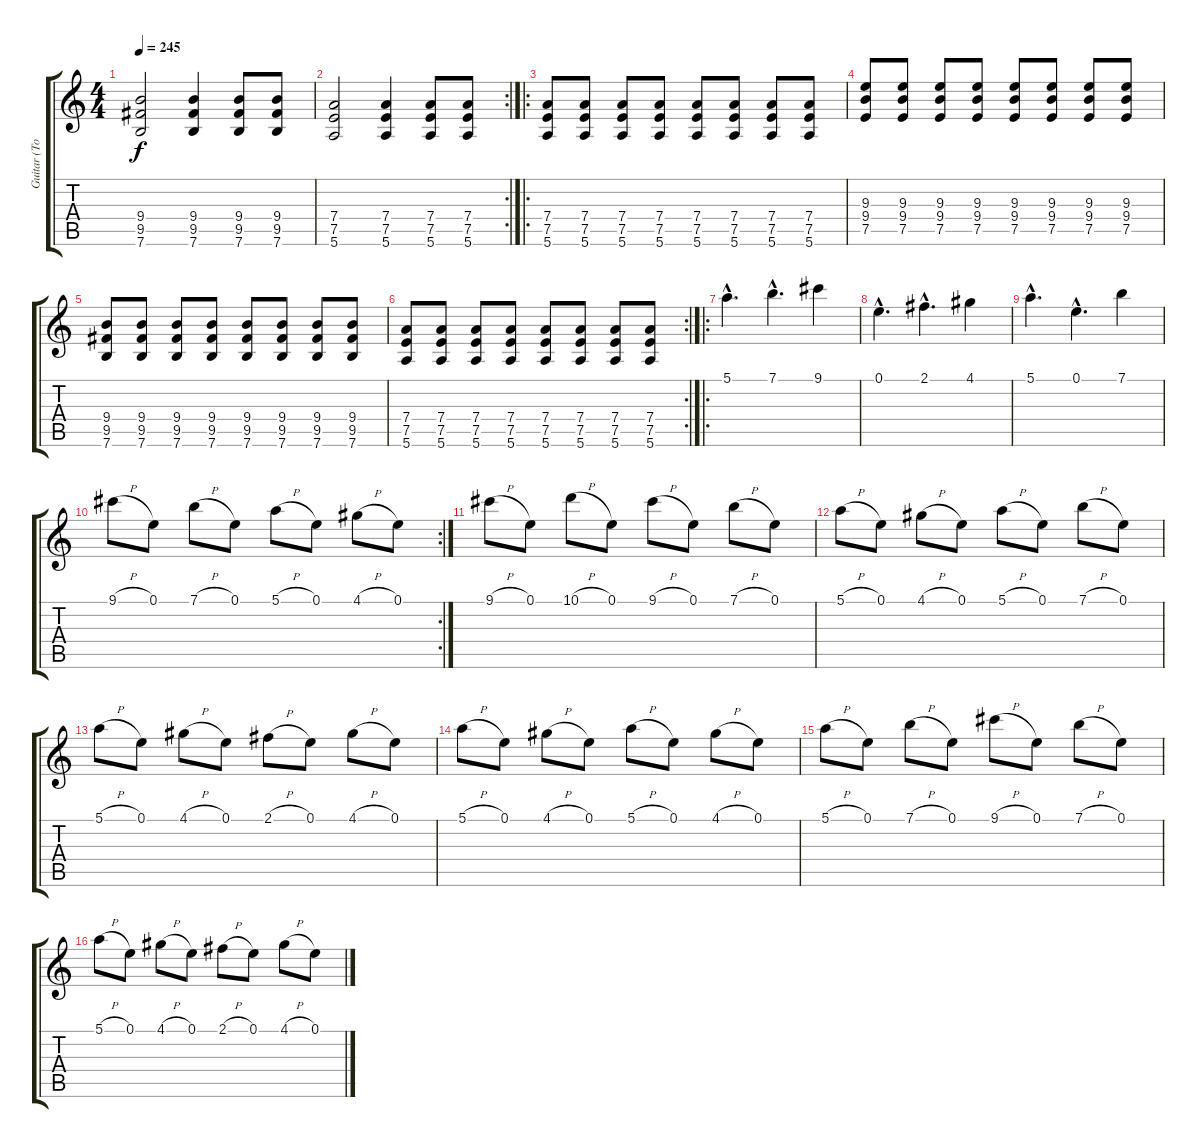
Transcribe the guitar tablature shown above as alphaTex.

\track ("Guitar (Tom DeLonge)" "Guitar (To") {instrument distortionguitar}
\staff {score tabs}
\tuning (E4 B3 G3 D3 A2 E2) {hide}
\ts (4 4)
\tempo 245
\clef g2
\ks c
(9.4 9.5 7.6).2{dy f} (9.4 9.5 7.6).4 (9.4 9.5 7.6).8 (9.4 9.5 7.6).8 |
\rc 2
(7.4 7.5 5.6).2 (7.4 7.5 5.6).4 (7.4 7.5 5.6).8 (7.4 7.5 5.6).8 |
\ro
(7.4 7.5 5.6).8 (7.4 7.5 5.6).8 (7.4 7.5 5.6).8 (7.4 7.5 5.6).8 (7.4 7.5 5.6).8 (7.4 7.5 5.6).8 (7.4 7.5 5.6).8 (7.4 7.5 5.6).8 |
(9.3 9.4 7.5).8 (9.3 9.4 7.5).8 (9.3 9.4 7.5).8 (9.3 9.4 7.5).8 (9.3 9.4 7.5).8 (9.3 9.4 7.5).8 (9.3 9.4 7.5).8 (9.3 9.4 7.5).8 |
(9.4 9.5 7.6).8 (9.4 9.5 7.6).8 (9.4 9.5 7.6).8 (9.4 9.5 7.6).8 (9.4 9.5 7.6).8 (9.4 9.5 7.6).8 (9.4 9.5 7.6).8 (9.4 9.5 7.6).8 |
\rc 2
(7.4 7.5 5.6).8 (7.4 7.5 5.6).8 (7.4 7.5 5.6).8 (7.4 7.5 5.6).8 (7.4 7.5 5.6).8 (7.4 7.5 5.6).8 (7.4 7.5 5.6).8 (7.4 7.5 5.6).8 |
\ro
5.1{hac}.4{d} 7.1{hac}.4{d} 9.1.4 |
0.1{hac}.4{d} 2.1{hac}.4{d} 4.1.4 |
5.1{hac}.4{d} 0.1{hac}.4{d} 7.1.4 |
\rc 2
9.1{h}.8 0.1.8 7.1{h}.8 0.1.8 5.1{h}.8 0.1.8 4.1{h}.8 0.1.8 |
9.1{h}.8 0.1.8 10.1{h}.8 0.1.8 9.1{h}.8 0.1.8 7.1{h}.8 0.1.8 |
5.1{h}.8 0.1.8 4.1{h}.8 0.1.8 5.1{h}.8 0.1.8 7.1{h}.8 0.1.8 |
5.1{h}.8 0.1.8 4.1{h}.8 0.1.8 2.1{h}.8 0.1.8 4.1{h}.8 0.1.8 |
5.1{h}.8 0.1.8 4.1{h}.8 0.1.8 5.1{h}.8 0.1.8 4.1{h}.8 0.1.8 |
5.1{h}.8 0.1.8 7.1{h}.8 0.1.8 9.1{h}.8 0.1.8 7.1{h}.8 0.1.8 |
5.1{h}.8 0.1.8 4.1{h}.8 0.1.8 2.1{h}.8 0.1.8 4.1{h}.8 0.1.8
